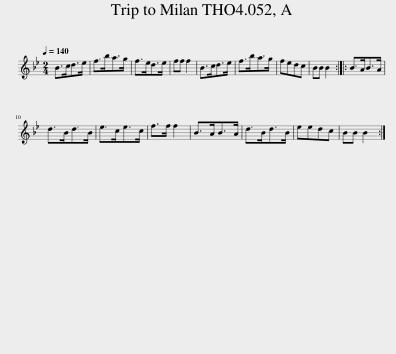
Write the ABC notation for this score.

X:1
L:1/8
Q:1/4=140
M:2/4
I:linebreak $
K:Bb
V:1 treble
V:1
 B>cd>e | f>ba>g | f>ed>e | ff f2 | B>cd>e | %5
 f>ba>g | fedc | BB B2 :: B>AB>A |$ d>Bd>B | %10
 e>ce>c | f>f f2 | B>AB>A | d>Bd>B | eedc | %15
 BB B2 :| %16
